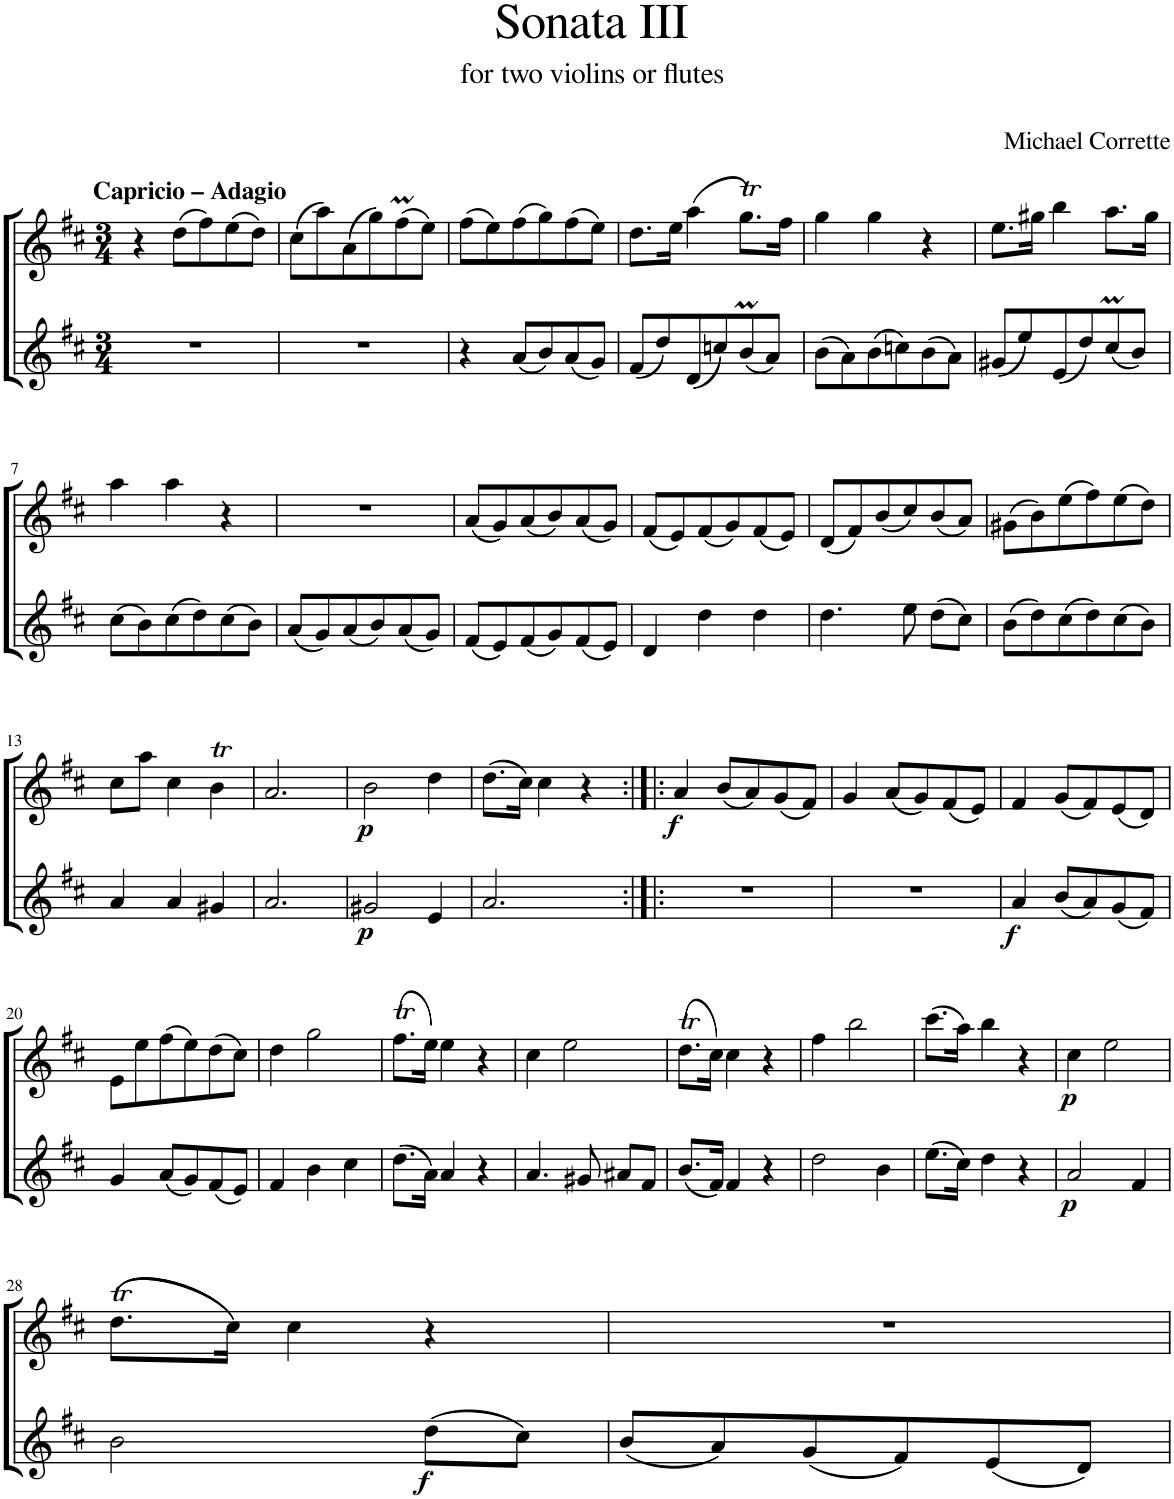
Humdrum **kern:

**kern	**dynam	**kern	**dynam
*part2	*part2	*part1	*part1
*staff2	*staff2	*staff1	*staff1
*I"Oboe	*	*I"Flute	*
*I'Ob	*	*I'Fl	*
*clefG2	*	*clefG2	*
*k[f#c#]	*	*k[f#c#]	*
*M3/4	*	*M3/4	*
=1	=1	=1	=1
!	!	!LO:TX:a:B:t=Capricio – Adagio	!
2.r	.	4r	.
.	.	(8dd\L	.
.	.	8ff#\)	.
.	.	(8ee\	.
.	.	8dd\J)	.
=2	=2	=2	=2
2.r	.	(8cc#\L	.
.	.	8aa\)	.
.	.	(8a\	.
.	.	8gg\)	.
.	.	(8ff#m\	.
.	.	8ee\J)	.
=3	=3	=3	=3
4r	.	(8ff#\L	.
.	.	8ee\)	.
(8a/L	.	(8ff#\	.
8b/)	.	8gg\)	.
(8a/	.	(8ff#\	.
8g/J)	.	8ee\J)	.
=4	=4	=4	=4
(8f#/L	.	8.dd\L	.
8dd/)	.	.	.
.	.	16ee\Jk	.
(8d/	.	(4aa\	.
8ccn/)	.	.	.
(8bM/	.	8.gg\L)	.
8a/J)	.	.	.
.	.	16ff#\Jk	.
=5	=5	=5	=5
(8b\L	.	4gg\	.
8a\)	.	.	.
(8b\	.	4gg\	.
8ccn\)	.	.	.
(8b\	.	4r	.
8a\J)	.	.	.
=6	=6	=6	=6
(8g#X/L	.	8.ee\L	.
8ee/)	.	.	.
.	.	16gg#X\Jk	.
(8e/	.	4bb\	.
8dd/)	.	.	.
(8cc#m/	.	8.aa\L	.
8b/J)	.	.	.
.	.	16gg#\Jk	.
!!LO:LB:g=z
=7	=7	=7	=7
(8cc#\L	.	4aa\	.
8b\)	.	.	.
(8cc#\	.	4aa\	.
8dd\)	.	.	.
(8cc#\	.	4r	.
8b\J)	.	.	.
=8	=8	=8	=8
(8a/L	.	2.r	.
8g/)	.	.	.
(8a/	.	.	.
8b/)	.	.	.
(8a/	.	.	.
8g/J)	.	.	.
=9	=9	=9	=9
(8f#/L	.	(8a/L	.
8e/)	.	8g/)	.
(8f#/	.	(8a/	.
8g/)	.	8b/)	.
(8f#/	.	(8a/	.
8e/J)	.	8g/J)	.
=10	=10	=10	=10
4d/	.	(8f#/L	.
.	.	8e/)	.
4dd\	.	(8f#/	.
.	.	8g/)	.
4dd\	.	(8f#/	.
.	.	8e/J)	.
=11	=11	=11	=11
4.dd\	.	(8d/L	.
.	.	8f#/)	.
.	.	(8b/	.
8ee\	.	8cc#/)	.
(8dd\L	.	(8b/	.
8cc#\J)	.	8a/J)	.
=12	=12	=12	=12
(8b\L	.	(8g#X\L	.
8dd\)	.	8b\)	.
(8cc#\	.	(8ee\	.
8dd\)	.	8ff#\)	.
(8cc#\	.	(8ee\	.
8b\J)	.	8dd\J)	.
!!LO:LB:g=z
=13	=13	=13	=13
4a/	.	8cc#\L	.
.	.	8aa\J	.
4a/	.	4cc#\	.
4g#X/	.	4b\	.
=14	=14	=14	=14
2.a/	.	2.a/	.
=15	=15	=15	=15
!	!LO:DY:b	!	!LO:DY:b
2g#X/	p	2b\	p
4e/	.	4dd\	.
=16	=16	=16	=16
2.a/	.	(8.dd\L	.
.	.	16cc#\Jk)	.
.	.	4cc#\	.
.	.	4r	.
=17:|!|:	=17:|!|:	=17:|!|:	=17:|!|:
!	!	!	!LO:DY:b
2.r	.	4a/	f
.	.	(8b/L	.
.	.	8a/)	.
.	.	(8g/	.
.	.	8f#/J)	.
=18	=18	=18	=18
2.r	.	4g/	.
.	.	(8a/L	.
.	.	8g/)	.
.	.	(8f#/	.
.	.	8e/J)	.
=19	=19	=19	=19
!	!LO:DY:b	!	!
4a/	f	4f#/	.
(8b/L	.	(8g/L	.
8a/)	.	8f#/)	.
(8g/	.	(8e/	.
8f#/J)	.	8d/J)	.
!!LO:LB:g=z
=20	=20	=20	=20
4g/	.	8e\L	.
.	.	8ee\	.
(8a/L	.	(8ff#\	.
8g/)	.	8ee\)	.
(8f#/	.	(8dd\	.
8e/J)	.	8cc#\J)	.
=21	=21	=21	=21
4f#/	.	4dd\	.
4b\	.	2gg\	.
4cc#\	.	.	.
=22	=22	=22	=22
(8.dd\L	.	(8.ff#\L	.
16a\Jk)	.	16ee\Jk)	.
4a/	.	4ee\	.
4r	.	4r	.
=23	=23	=23	=23
4.a/	.	4cc#\	.
.	.	2ee\	.
8g#X/	.	.	.
8a#X/L	.	.	.
8f#/J	.	.	.
=24	=24	=24	=24
(8.b/L	.	(8.dd\L	.
16f#/Jk)	.	16cc#\Jk)	.
4f#/	.	4cc#\	.
4r	.	4r	.
=25	=25	=25	=25
2dd\	.	4ff#\	.
.	.	2bb\	.
4b\	.	.	.
=26	=26	=26	=26
(8.ee\L	.	(8.ccc#\L	.
16cc#\Jk)	.	16aa\Jk)	.
4dd\	.	4bb\	.
4r	.	4r	.
=27	=27	=27	=27
!	!LO:DY:b	!	!LO:DY:b
2a/	p	4cc#\	p
.	.	2ee\	.
4f#/	.	.	.
!!LO:LB:g=z
=28	=28	=28	=28
2b\	.	((8.dd\L	.
.	.	16cc#\Jk))	.
.	.	4cc#\	.
!	!LO:DY:b	!	!
(8dd\L	f	4r	.
8cc#\J)	.	.	.
=29	=29	=29	=29
(8b/L	.	2.r	.
8a/)	.	.	.
(8g/	.	.	.
8f#/)	.	.	.
(8e/	.	.	.
8d/J)	.	.	.
=	=	=	=
*-	*-	*-	*-
